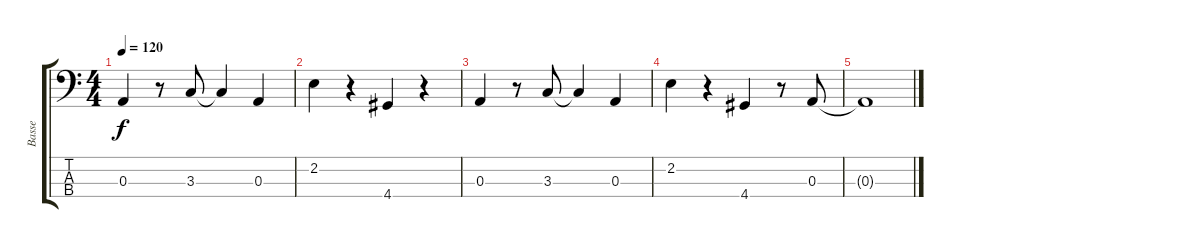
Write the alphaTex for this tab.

\track ("Basse" "Basse") {instrument electricbassfinger}
\staff {score tabs}
\tuning (G2 D2 A1 E1) {hide}
\ts (4 4)
\tempo 120
\clef f4
\ks c
0.3.4{dy f} r.8 3.3.8 3.3{t}.4 0.3.4 |
2.2.4 r.4 4.4.4 r.4 |
0.3.4 r.8 3.3.8 3.3{t}.4 0.3.4 |
2.2.4 r.4 4.4.4 r.8 0.3.8 |
0.3{t}.1
